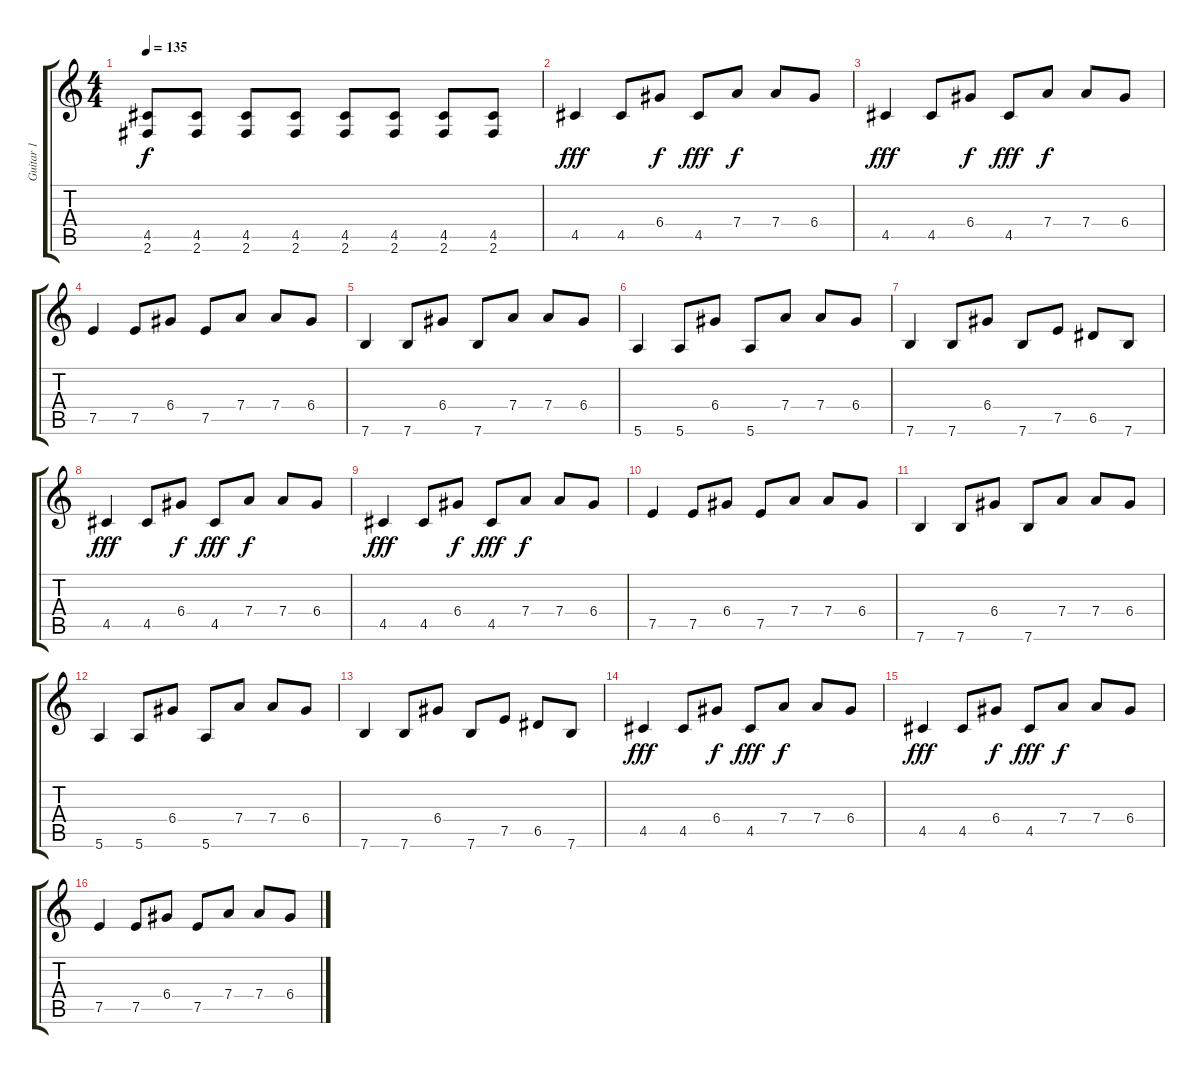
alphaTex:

\track ("Guitar 1" "Guitar 1") {instrument overdrivenguitar}
\staff {score tabs}
\tuning (E4 B3 G3 D3 A2 E2) {hide}
\ts (4 4)
\tempo 135
\clef g2
\ks c
(4.5 2.6).8{dy f} (4.5 2.6).8 (4.5 2.6).8 (4.5 2.6).8 (4.5 2.6).8 (4.5 2.6).8 (4.5 2.6).8 (4.5 2.6).8 |
4.5.4{dy fff volume 16 balance 8 instrument distortionguitar} 4.5.8 6.4.8{dy f} 4.5.8{dy fff} 7.4.8{dy f} 7.4.8 6.4.8 |
4.5.4{dy fff} 4.5.8 6.4.8{dy f} 4.5.8{dy fff} 7.4.8{dy f} 7.4.8 6.4.8 |
7.5.4 7.5.8 6.4.8 7.5.8 7.4.8 7.4.8 6.4.8 |
7.6.4 7.6.8 6.4.8 7.6.8 7.4.8 7.4.8 6.4.8 |
5.6.4 5.6.8 6.4.8 5.6.8 7.4.8 7.4.8 6.4.8 |
7.6.4 7.6.8 6.4.8 7.6.8 7.5.8 6.5.8 7.6.8 |
4.5.4{dy fff} 4.5.8 6.4.8{dy f} 4.5.8{dy fff} 7.4.8{dy f} 7.4.8 6.4.8 |
4.5.4{dy fff} 4.5.8 6.4.8{dy f} 4.5.8{dy fff} 7.4.8{dy f} 7.4.8 6.4.8 |
7.5.4 7.5.8 6.4.8 7.5.8 7.4.8 7.4.8 6.4.8 |
7.6.4 7.6.8 6.4.8 7.6.8 7.4.8 7.4.8 6.4.8 |
5.6.4 5.6.8 6.4.8 5.6.8 7.4.8 7.4.8 6.4.8 |
7.6.4 7.6.8 6.4.8 7.6.8 7.5.8 6.5.8 7.6.8 |
4.5.4{dy fff} 4.5.8 6.4.8{dy f} 4.5.8{dy fff} 7.4.8{dy f} 7.4.8 6.4.8 |
4.5.4{dy fff} 4.5.8 6.4.8{dy f} 4.5.8{dy fff} 7.4.8{dy f} 7.4.8 6.4.8 |
7.5.4 7.5.8 6.4.8 7.5.8 7.4.8 7.4.8 6.4.8
